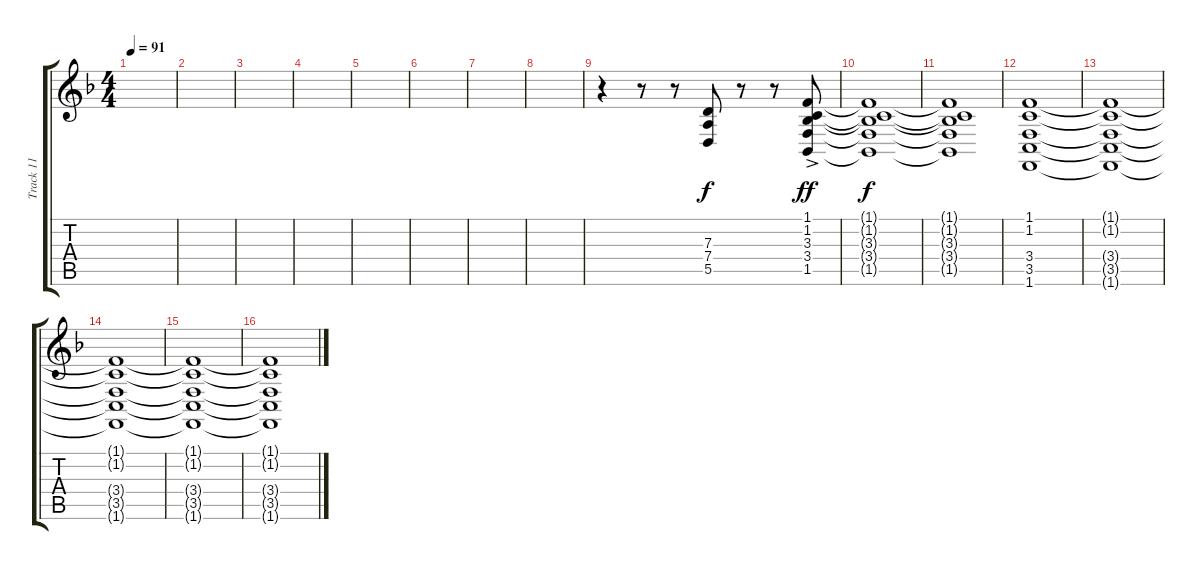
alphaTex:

\track ("Track 11" "Track 11") {instrument pad2warm}
\staff {score tabs}
\tuning (E4 B3 G3 D3 A2 E2) {hide}
\ts (4 4)
\tempo 91
\clef g2
\ks f
|
|
|
|
|
|
|
|
r.4 r.8 r.8 (7.3 7.4 5.5).8{dy f} r.8 r.8 (1.1 1.2 3.3{ac} 3.4{ac} 1.5{ac}).8{dy ff} |
(1.1{t} 1.2{t} 3.3{t} 3.4{t} 1.5{t}).1{dy f} |
(1.1{t} 1.2{t} 3.3{t} 3.4{t} 1.5{t}).1 |
(1.1 1.2 3.4 3.5 1.6).1 |
(1.1{t} 1.2{t} 3.4{t} 3.5{t} 1.6{t}).1 |
(1.1{t} 1.2{t} 3.4{t} 3.5{t} 1.6{t}).1 |
(1.1{t} 1.2{t} 3.4{t} 3.5{t} 1.6{t}).1 |
(1.1{t} 1.2{t} 3.4{t} 3.5{t} 1.6{t}).1
